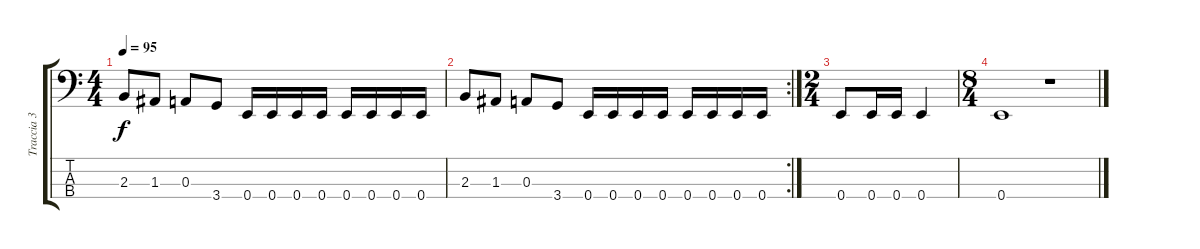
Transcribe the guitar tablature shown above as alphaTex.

\track ("Traccia 3" "Traccia 3") {instrument electricbassfinger}
\staff {score tabs}
\tuning (G2 D2 A1 E1) {hide}
\ts (4 4)
\tempo 95
\clef f4
\ks c
2.3.8{dy f} 1.3.8 0.3.8 3.4.8 0.4.16 0.4.16 0.4.16 0.4.16 0.4.16 0.4.16 0.4.16 0.4.16 |
\rc 2
2.3.8 1.3.8 0.3.8 3.4.8 0.4.16 0.4.16 0.4.16 0.4.16 0.4.16 0.4.16 0.4.16 0.4.16 |
\ts (2 4)
0.4.8 0.4.16 0.4.16 0.4.4 |
\ts (8 4)
0.4.1 r.1
